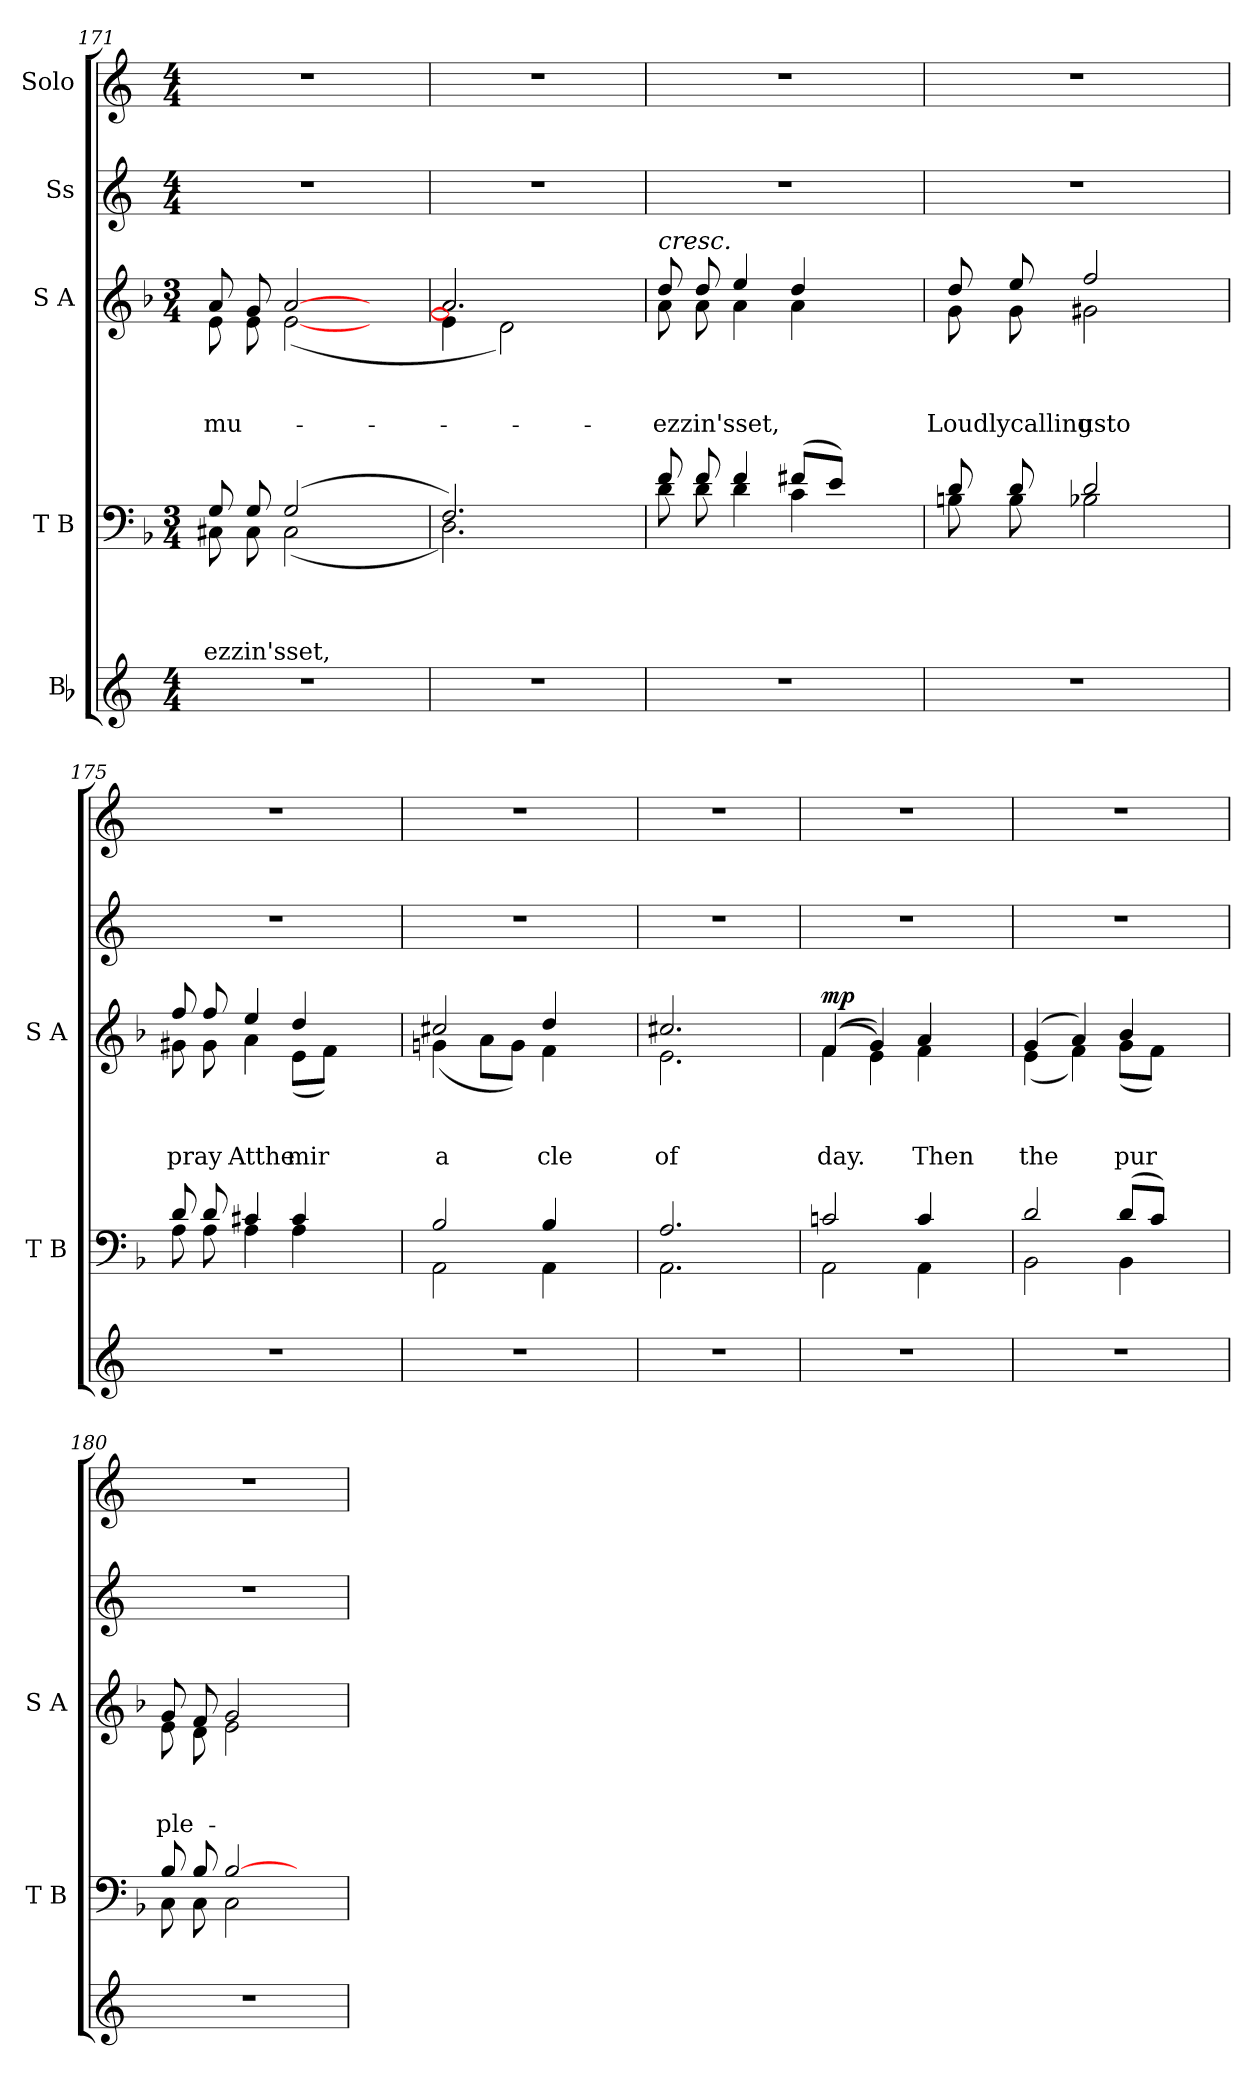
**kern	**kern	**text	**text	**text	**text	**kern	**text	**text	**text	**dynam	**kern	**kern
*part5	*part4	*part4	*part4	*part4	*part4	*part3	*part3	*part3	*part3	*part3	*part2	*part1
*staff5	*staff4	*staff4	*staff4	*staff4	*staff4	*staff3	*staff3	*staff3	*staff3	*staff3	*staff2	*staff1
*I"Bb	*I"T B	*	*	*	*	*I"S A	*	*	*	*	*I"Ss	*I"Solo
*	*I'T B	*	*	*	*	*I'S A	*	*	*	*	*	*
*clefG2	*clefF4	*	*	*	*	*clefG2	*	*	*	*	*clefG2	*clefG2
*k[]	*k[b-]	*	*	*	*	*k[b-]	*	*	*	*	*k[]	*k[]
*C:	*F:	*	*	*	*	*F:	*	*	*	*	*C:	*C:
*M4/4	*M3/4	*	*	*	*	*M3/4	*	*	*	*	*M4/4	*M4/4
=171	=171	=171	=171	=171	=171	=171	=171	=171	=171	=171	=171	=171
!	!	!	!	!	!LO:LY:a	!	!	!	!LO:LY:b	!	!	!
*	*^	*	*	*	*	*^	*	*	*	*	*	*
1r	8G/	8C#X\	.	.	.	-ezzin'sset,	8a/	8e\	.	.	mu-	.	1r	1r
.	8G/	8C#\	.	.	.	.	8g/	8e\	.	.	.	.	.	.
.	(2G/	(<2C#\	.	.	.	.	[>2a/	(<[<2e\	.	.	.	.	.	.
.	4ryy	4ryy	.	.	.	.	4ryy	4ryy	.	.	.	.	.	.
=172	=172	=172	=172	=172	=172	=172	=172	=172	=172	=172	=172	=172	=172	=172
1r	2.F/)	2.D\)	.	.	.	.	2.a/]	4e\]	.	.	.	.	1r	1r
.	.	.	.	.	.	.	.	2d\)	.	.	.	.	.	.
.	4ryy	4ryy	.	.	.	.	4ryy	4ryy	.	.	.	.	.	.
=173	=173	=173	=173	=173	=173	=173	=173	=173	=173	=173	=173	=173	=173	=173
!	!	!	!	!	!	!	!LO:TX:a:i:t=cresc.	!	!	!	!	!	!	!
!	!	!	!	!	!	!	!	!	!	!	!LO:LY:b	!	!	!
1r	8f/	8d\	.	.	.	.	8dd/	8a\	.	.	-ezzin'sset,	.	1r	1r
.	8f/	8d\	.	.	.	.	8dd/	8a\	.	.	.	.	.	.
.	4f/	4d\	.	.	.	.	4ee/	4a\	.	.	.	.	.	.
.	(>8f#X/L	4c\	.	.	.	.	4dd/	4a\	.	.	.	.	.	.
.	8e/J)	.	.	.	.	.	.	.	.	.	.	.	.	.
.	4ryy	4ryy	.	.	.	.	4ryy	4ryy	.	.	.	.	.	.
!!LO:LB:g=z
=174	=174	=174	=174	=174	=174	=174	=174	=174	=174	=174	=174	=174	=174	=174
!	!	!	!	!	!	!	!	!	!	!	!LO:LY:b	!	!	!
1r	8d/	8Bn\	.	.	.	.	8dd/	8g\	.	.	Loudlycalling	.	1r	1r
.	8d/	8B\	.	.	.	.	8ee/	8g\	.	.	.	.	.	.
!	!	!	!	!	!	!	!	!	!	!	!LO:LY:b	!	!	!
.	2d/	2B-X\	.	.	.	.	2ff/	2g#X\	.	.	usto	.	.	.
.	4ryy	4ryy	.	.	.	.	4ryy	4ryy	.	.	.	.	.	.
=175	=175	=175	=175	=175	=175	=175	=175	=175	=175	=175	=175	=175	=175	=175
!	!	!	!	!	!	!	!	!	!	!	!LO:LY:b	!	!	!
1r	8d/	8A\	.	.	.	.	8ff/	8g#X\	.	.	pray	.	1r	1r
.	8d/	8A\	.	.	.	.	8ff/	8g#\	.	.	.	.	.	.
!	!	!	!	!	!	!	!	!	!	!	!LO:LY:b	!	!	!
.	4c#X/	4A\	.	.	.	.	4ee/	4a\	.	.	Atthe	.	.	.
!	!	!	!	!	!	!	!	!	!	!	!LO:LY:b	!	!	!
.	4c#/	4A\	.	.	.	.	4dd/	(<8e\L	.	.	mir	.	.	.
.	.	.	.	.	.	.	.	8f\J)	.	.	.	.	.	.
.	4ryy	4ryy	.	.	.	.	4ryy	4ryy	.	.	.	.	.	.
=176	=176	=176	=176	=176	=176	=176	=176	=176	=176	=176	=176	=176	=176	=176
!	!	!	!	!	!	!	!	!	!	!	!LO:LY:b	!	!	!
1r	2B-/	2AA\	.	.	.	.	2cc#X/	(<4gn\	.	.	a	.	1r	1r
.	.	.	.	.	.	.	.	8a\L	.	.	.	.	.	.
.	.	.	.	.	.	.	.	8g\J)	.	.	.	.	.	.
!	!	!	!	!	!	!	!	!	!	!	!LO:LY:b	!	!	!
.	4B-/	4AA\	.	.	.	.	4dd/	4f\	.	.	cle	.	.	.
.	4ryy	4ryy	.	.	.	.	4ryy	4ryy	.	.	.	.	.	.
=177	=177	=177	=177	=177	=177	=177	=177	=177	=177	=177	=177	=177	=177	=177
!	!	!	!	!	!	!	!	!	!	!	!LO:LY:b	!	!	!
1r	2.A/	2.AA\	.	.	.	.	2.cc#X/	2.e\	.	.	of	.	1r	1r
.	4ryy	4ryy	.	.	.	.	4ryy	4ryy	.	.	.	.	.	.
=178	=178	=178	=178	=178	=178	=178	=178	=178	=178	=178	=178	=178	=178	=178
!	!	!	!	!	!	!	!	!	!	!	!LO:LY:b	!LO:DY:a	!	!
1r	2cn/	2AA\	.	.	.	.	((<4f/	4f\	.	.	day.	mp	1r	1r
.	.	.	.	.	.	.	4g/)	4e\)	.	.	.	.	.	.
!	!	!	!	!	!	!	!	!	!	!	!LO:LY:b	!	!	!
.	4c/	4AA\	.	.	.	.	4a/	4f\	.	.	Then	.	.	.
.	4ryy	4ryy	.	.	.	.	4ryy	4ryy	.	.	.	.	.	.
=179	=179	=179	=179	=179	=179	=179	=179	=179	=179	=179	=179	=179	=179	=179
!	!	!	!	!	!	!	!	!	!	!	!LO:LY:b	!	!	!
1r	2d/	2BB-\	.	.	.	.	(4g/	(<4e\	.	.	the	.	1r	1r
.	.	.	.	.	.	.	4a/)	4f\)	.	.	.	.	.	.
!	!	!	!	!	!	!	!	!	!	!	!LO:LY:b	!	!	!
.	(>8d/L	4BB-\	.	.	.	.	4b-/	(<8g\L	.	.	pur	.	.	.
.	8c/J)	.	.	.	.	.	.	8f\J)	.	.	.	.	.	.
.	4ryy	4ryy	.	.	.	.	4ryy	4ryy	.	.	.	.	.	.
=180	=180	=180	=180	=180	=180	=180	=180	=180	=180	=180	=180	=180	=180	=180
!	!	!	!	!	!	!	!	!	!	!	!LO:LY:b	!	!	!
1r	8B-/	8C\	.	.	.	.	8g/	8e\	.	.	ple-	.	1r	1r
.	8B-/	8C\	.	.	.	.	8f/	8d\	.	.	.	.	.	.
.	[>2B-/	2C\	.	.	.	.	2g/	2e\	.	.	.	.	.	.
.	4ryy	4ryy	.	.	.	.	4ryy	4ryy	.	.	.	.	.	.
*	*v	*v	*	*	*	*	*	*	*	*	*	*	*	*
*	*	*	*	*	*	*v	*v	*	*	*	*	*	*
=	=	=	=	=	=	=	=	=	=	=	=	=
*-	*-	*-	*-	*-	*-	*-	*-	*-	*-	*-	*-	*-
